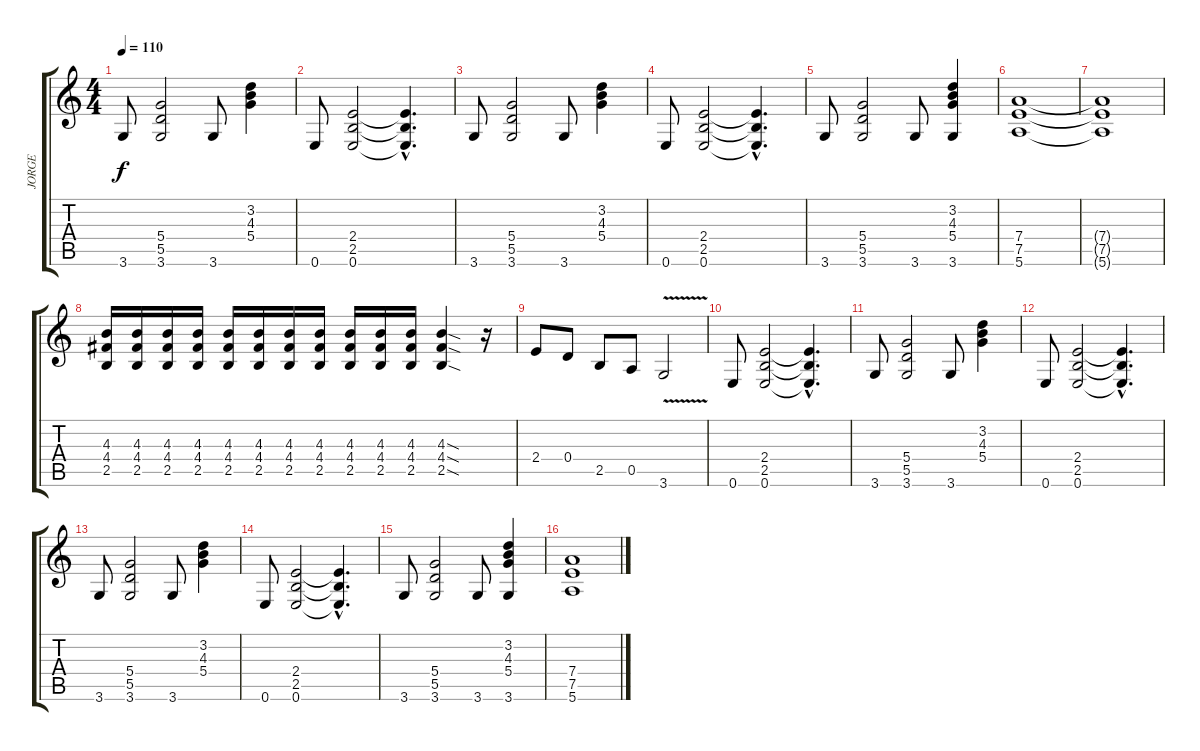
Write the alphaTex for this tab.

\track ("JORGE" "JORGE") {instrument overdrivenguitar}
\staff {score tabs}
\tuning (E4 B3 G3 D3 A2 E2) {hide}
\ts (4 4)
\tempo 110
\clef g2
\ks c
3.6.8{dy f} (5.4 5.5 3.6).2 3.6.8 (3.2 4.3 5.4).4 |
0.6.8 (2.4 2.5 0.6).2 (2.4{hac t} 2.5{hac t} 0.6{hac t}).4{d} |
3.6.8 (5.4 5.5 3.6).2 3.6.8 (3.2 4.3 5.4).4 |
0.6.8 (2.4 2.5 0.6).2 (2.4{hac t} 2.5{hac t} 0.6{hac t}).4{d} |
3.6.8 (5.4 5.5 3.6).2 3.6.8 (3.2 4.3 5.4 3.6).4 |
(7.4 7.5 5.6).1 |
(7.4{t} 7.5{t} 5.6{t}).1 |
(4.3 4.4 2.5).16 (4.3 4.4 2.5).16 (4.3 4.4 2.5).16 (4.3 4.4 2.5).16 (4.3 4.4 2.5).16 (4.3 4.4 2.5).16 (4.3 4.4 2.5).16 (4.3 4.4 2.5).16 (4.3 4.4 2.5).16 (4.3 4.4 2.5).16 (4.3 4.4 2.5).16 (4.3{sod} 4.4{sod} 2.5{sod}).4 r.16 |
2.4.8 0.4.8 2.5.8 0.5.8 3.6{v}.2 |
0.6.8 (2.4 2.5 0.6).2 (2.4{hac t} 2.5{hac t} 0.6{hac t}).4{d} |
3.6.8 (5.4 5.5 3.6).2 3.6.8 (3.2 4.3 5.4).4 |
0.6.8 (2.4 2.5 0.6).2 (2.4{hac t} 2.5{hac t} 0.6{hac t}).4{d} |
3.6.8 (5.4 5.5 3.6).2 3.6.8 (3.2 4.3 5.4).4 |
0.6.8 (2.4 2.5 0.6).2 (2.4{hac t} 2.5{hac t} 0.6{hac t}).4{d} |
3.6.8 (5.4 5.5 3.6).2 3.6.8 (3.2 4.3 5.4 3.6).4 |
(7.4 7.5 5.6).1
